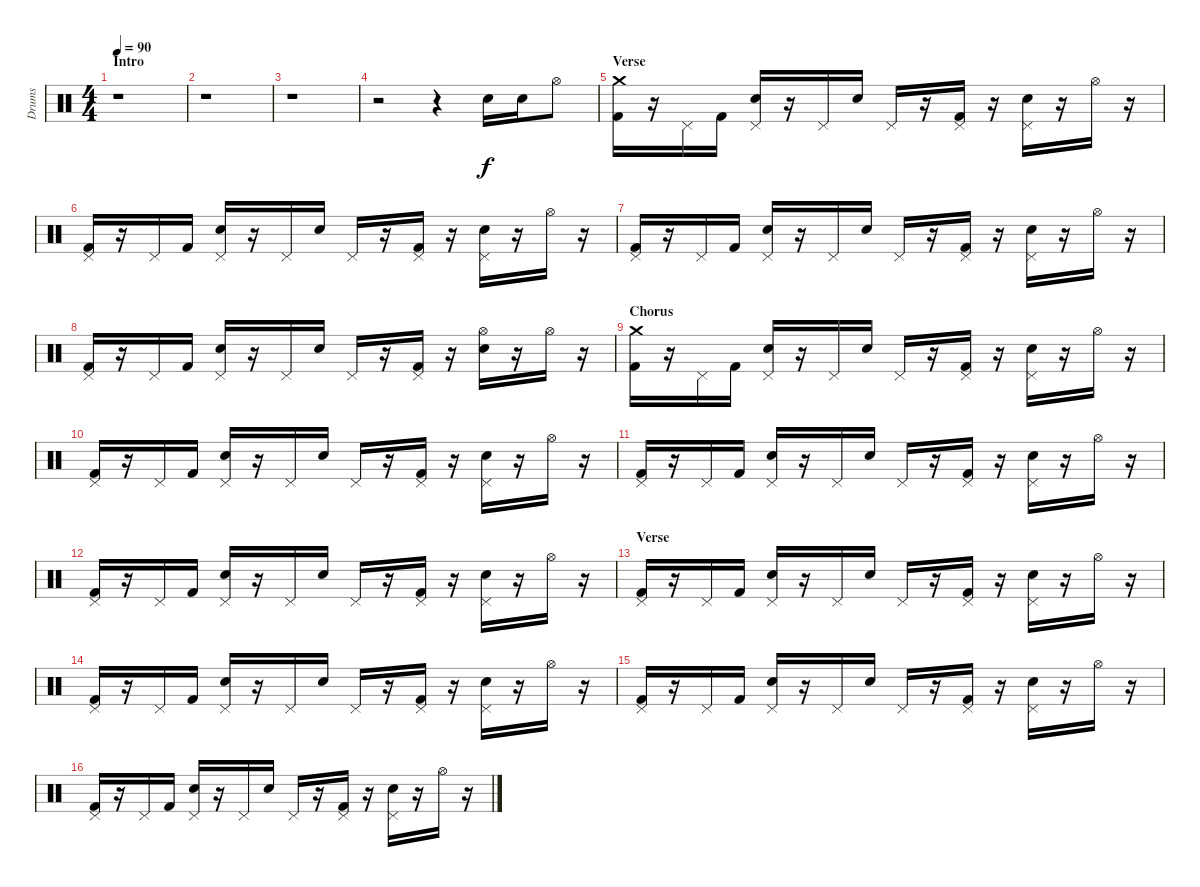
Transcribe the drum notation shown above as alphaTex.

\track ("Drums" "Drums") {instrument percussion}
\staff {score}
\articulation defaults
\ts (4 4)
\section ("" "Intro")
\tempo 90
\clef neutral
\ks c
r.1{dy f} |
r.1 |
r.1 |
r.2 r.4 "Electric Snare (hit)".16 "Electric Snare (hit)".16 "Hi-Hat (open)".8 |
\section ("" "Verse")
("Crash medium (hit)" "Kick (hit) 2").16 r.16 "Pedal Hi-Hat (hit)".16 "Kick (hit) 2".16 ("Pedal Hi-Hat (hit)" "Electric Snare (hit)").16 r.16 "Pedal Hi-Hat (hit)".16 "Electric Snare (hit)".16 "Pedal Hi-Hat (hit)".16 r.16 ("Pedal Hi-Hat (hit)" "Kick (hit) 2").16 r.16 ("Pedal Hi-Hat (hit)" "Electric Snare (hit)").16 r.16 "Hi-Hat (open)".16 r.16 |
("Pedal Hi-Hat (hit)" "Kick (hit) 2").16 r.16 "Pedal Hi-Hat (hit)".16 "Kick (hit) 2".16 ("Pedal Hi-Hat (hit)" "Electric Snare (hit)").16 r.16 "Pedal Hi-Hat (hit)".16 "Electric Snare (hit)".16 "Pedal Hi-Hat (hit)".16 r.16 ("Pedal Hi-Hat (hit)" "Kick (hit) 2").16 r.16 ("Pedal Hi-Hat (hit)" "Electric Snare (hit)").16 r.16 "Hi-Hat (open)".16 r.16 |
("Pedal Hi-Hat (hit)" "Kick (hit) 2").16 r.16 "Pedal Hi-Hat (hit)".16 "Kick (hit) 2".16 ("Pedal Hi-Hat (hit)" "Electric Snare (hit)").16 r.16 "Pedal Hi-Hat (hit)".16 "Electric Snare (hit)".16 "Pedal Hi-Hat (hit)".16 r.16 ("Pedal Hi-Hat (hit)" "Kick (hit) 2").16 r.16 ("Pedal Hi-Hat (hit)" "Electric Snare (hit)").16 r.16 "Hi-Hat (open)".16 r.16 |
("Pedal Hi-Hat (hit)" "Kick (hit) 2").16 r.16 "Pedal Hi-Hat (hit)".16 "Kick (hit) 2".16 ("Pedal Hi-Hat (hit)" "Electric Snare (hit)").16 r.16 "Pedal Hi-Hat (hit)".16 "Electric Snare (hit)".16 "Pedal Hi-Hat (hit)".16 r.16 ("Pedal Hi-Hat (hit)" "Kick (hit) 2").16 r.16 ("Hi-Hat (open)" "Electric Snare (hit)").16 r.16 "Hi-Hat (open)".16 r.16 |
\section ("" "Chorus")
("Crash medium (hit)" "Kick (hit) 2").16 r.16 "Pedal Hi-Hat (hit)".16 "Kick (hit) 2".16 ("Pedal Hi-Hat (hit)" "Electric Snare (hit)").16 r.16 "Pedal Hi-Hat (hit)".16 "Electric Snare (hit)".16 "Pedal Hi-Hat (hit)".16 r.16 ("Pedal Hi-Hat (hit)" "Kick (hit) 2").16 r.16 ("Pedal Hi-Hat (hit)" "Electric Snare (hit)").16 r.16 "Hi-Hat (open)".16 r.16 |
("Pedal Hi-Hat (hit)" "Kick (hit) 2").16 r.16 "Pedal Hi-Hat (hit)".16 "Kick (hit) 2".16 ("Pedal Hi-Hat (hit)" "Electric Snare (hit)").16 r.16 "Pedal Hi-Hat (hit)".16 "Electric Snare (hit)".16 "Pedal Hi-Hat (hit)".16 r.16 ("Pedal Hi-Hat (hit)" "Kick (hit) 2").16 r.16 ("Pedal Hi-Hat (hit)" "Electric Snare (hit)").16 r.16 "Hi-Hat (open)".16 r.16 |
("Pedal Hi-Hat (hit)" "Kick (hit) 2").16 r.16 "Pedal Hi-Hat (hit)".16 "Kick (hit) 2".16 ("Pedal Hi-Hat (hit)" "Electric Snare (hit)").16 r.16 "Pedal Hi-Hat (hit)".16 "Electric Snare (hit)".16 "Pedal Hi-Hat (hit)".16 r.16 ("Pedal Hi-Hat (hit)" "Kick (hit) 2").16 r.16 ("Pedal Hi-Hat (hit)" "Electric Snare (hit)").16 r.16 "Hi-Hat (open)".16 r.16 |
("Pedal Hi-Hat (hit)" "Kick (hit) 2").16 r.16 "Pedal Hi-Hat (hit)".16 "Kick (hit) 2".16 ("Pedal Hi-Hat (hit)" "Electric Snare (hit)").16 r.16 "Pedal Hi-Hat (hit)".16 "Electric Snare (hit)".16 "Pedal Hi-Hat (hit)".16 r.16 ("Pedal Hi-Hat (hit)" "Kick (hit) 2").16 r.16 ("Pedal Hi-Hat (hit)" "Electric Snare (hit)").16 r.16 "Hi-Hat (open)".16 r.16 |
\section ("" "Verse")
("Pedal Hi-Hat (hit)" "Kick (hit) 2").16 r.16 "Pedal Hi-Hat (hit)".16 "Kick (hit) 2".16 ("Pedal Hi-Hat (hit)" "Electric Snare (hit)").16 r.16 "Pedal Hi-Hat (hit)".16 "Electric Snare (hit)".16 "Pedal Hi-Hat (hit)".16 r.16 ("Pedal Hi-Hat (hit)" "Kick (hit) 2").16 r.16 ("Pedal Hi-Hat (hit)" "Electric Snare (hit)").16 r.16 "Hi-Hat (open)".16 r.16 |
("Pedal Hi-Hat (hit)" "Kick (hit) 2").16 r.16 "Pedal Hi-Hat (hit)".16 "Kick (hit) 2".16 ("Pedal Hi-Hat (hit)" "Electric Snare (hit)").16 r.16 "Pedal Hi-Hat (hit)".16 "Electric Snare (hit)".16 "Pedal Hi-Hat (hit)".16 r.16 ("Pedal Hi-Hat (hit)" "Kick (hit) 2").16 r.16 ("Pedal Hi-Hat (hit)" "Electric Snare (hit)").16 r.16 "Hi-Hat (open)".16 r.16 |
("Pedal Hi-Hat (hit)" "Kick (hit) 2").16 r.16 "Pedal Hi-Hat (hit)".16 "Kick (hit) 2".16 ("Pedal Hi-Hat (hit)" "Electric Snare (hit)").16 r.16 "Pedal Hi-Hat (hit)".16 "Electric Snare (hit)".16 "Pedal Hi-Hat (hit)".16 r.16 ("Pedal Hi-Hat (hit)" "Kick (hit) 2").16 r.16 ("Pedal Hi-Hat (hit)" "Electric Snare (hit)").16 r.16 "Hi-Hat (open)".16 r.16 |
("Pedal Hi-Hat (hit)" "Kick (hit) 2").16 r.16 "Pedal Hi-Hat (hit)".16 "Kick (hit) 2".16 ("Pedal Hi-Hat (hit)" "Electric Snare (hit)").16 r.16 "Pedal Hi-Hat (hit)".16 "Electric Snare (hit)".16 "Pedal Hi-Hat (hit)".16 r.16 ("Pedal Hi-Hat (hit)" "Kick (hit) 2").16 r.16 ("Pedal Hi-Hat (hit)" "Electric Snare (hit)").16 r.16 "Hi-Hat (open)".16 r.16
